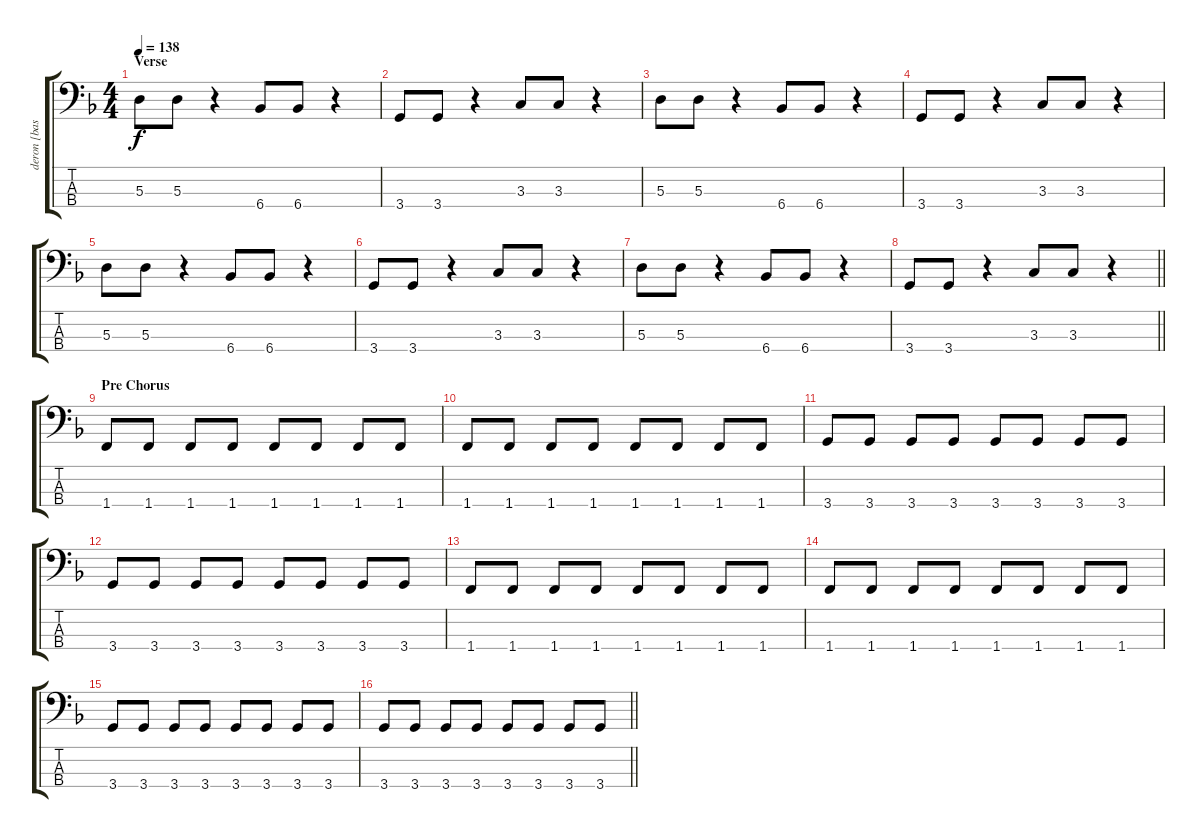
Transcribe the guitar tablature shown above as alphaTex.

\track ("deron [bass]" "deron [bas") {instrument electricbasspick}
\staff {score tabs}
\tuning (G2 D2 A1 E1) {hide}
\ts (4 4)
\section ("" "Verse")
\tempo 138
\clef f4
\ks f
5.3.8{dy f} 5.3.8 r.4 6.4.8 6.4.8 r.4 |
3.4.8 3.4.8 r.4 3.3.8 3.3.8 r.4 |
5.3.8 5.3.8 r.4 6.4.8 6.4.8 r.4 |
3.4.8 3.4.8 r.4 3.3.8 3.3.8 r.4 |
5.3.8 5.3.8 r.4 6.4.8 6.4.8 r.4 |
3.4.8 3.4.8 r.4 3.3.8 3.3.8 r.4 |
5.3.8 5.3.8 r.4 6.4.8 6.4.8 r.4 |
\barLineRight lightlight
3.4.8 3.4.8 r.4 3.3.8 3.3.8 r.4 |
\section ("" "Pre Chorus")
1.4.8 1.4.8 1.4.8 1.4.8 1.4.8 1.4.8 1.4.8 1.4.8 |
1.4.8 1.4.8 1.4.8 1.4.8 1.4.8 1.4.8 1.4.8 1.4.8 |
3.4.8 3.4.8 3.4.8 3.4.8 3.4.8 3.4.8 3.4.8 3.4.8 |
3.4.8 3.4.8 3.4.8 3.4.8 3.4.8 3.4.8 3.4.8 3.4.8 |
1.4.8 1.4.8 1.4.8 1.4.8 1.4.8 1.4.8 1.4.8 1.4.8 |
1.4.8 1.4.8 1.4.8 1.4.8 1.4.8 1.4.8 1.4.8 1.4.8 |
3.4.8 3.4.8 3.4.8 3.4.8 3.4.8 3.4.8 3.4.8 3.4.8 |
\barLineRight lightlight
3.4.8 3.4.8 3.4.8 3.4.8 3.4.8 3.4.8 3.4.8 3.4.8
